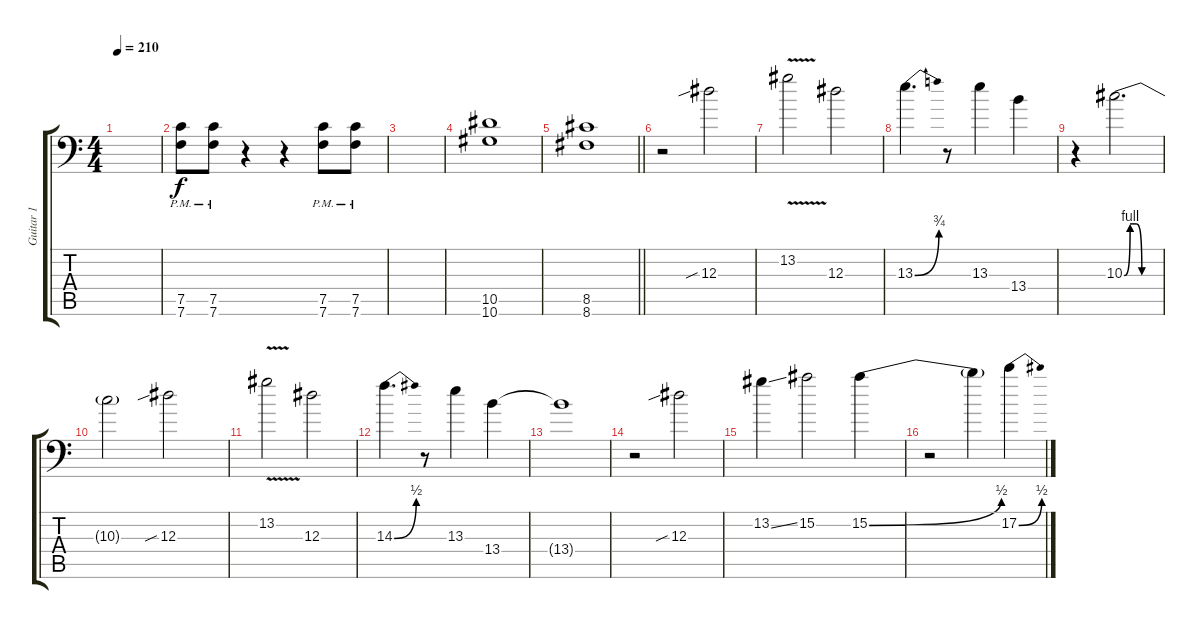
\track ("Guitar 1" "Guitar 1") {instrument distortionguitar}
\staff {score tabs}
\tuning (C4 G3 Eb3 Bb2 F2 Bb1) {hide}
\ts (4 4)
\tempo 210
\clef f4
\ks c
|
(7.5{pm} 7.6{pm}).8 (7.5{pm} 7.6{pm}).8 r.4 r.4 (7.5{pm} 7.6{pm}).8 (7.5{pm} 7.6{pm}).8 |
|
(10.5 10.6).1 |
\barLineRight lightlight
(8.5 8.6).1 |
r.2 12.3{sib}.2 |
13.2{v}.2 12.3.2 |
13.3{be (bend 0 0 60 3)}.4{d} r.8 13.3.4 13.4.4 |
r.4 10.3{be (custom 0 0 10 4 20 4 30 0 60 0)}.2{d} |
10.3{t}.2 12.3{sib}.2 |
13.2{v}.2 12.3.2 |
14.3{be (bend 0 0 60 2)}.4{d} r.8 13.3.4 13.4.4 |
13.4{t}.1 |
r.2 12.3{sib}.2 |
13.2{ss}.4 15.2.2 15.2{be (bend 0 0 60 2)}.4 |
r.2 15.2{t}.4 17.2{be (bend 0 0 60 2)}.4
